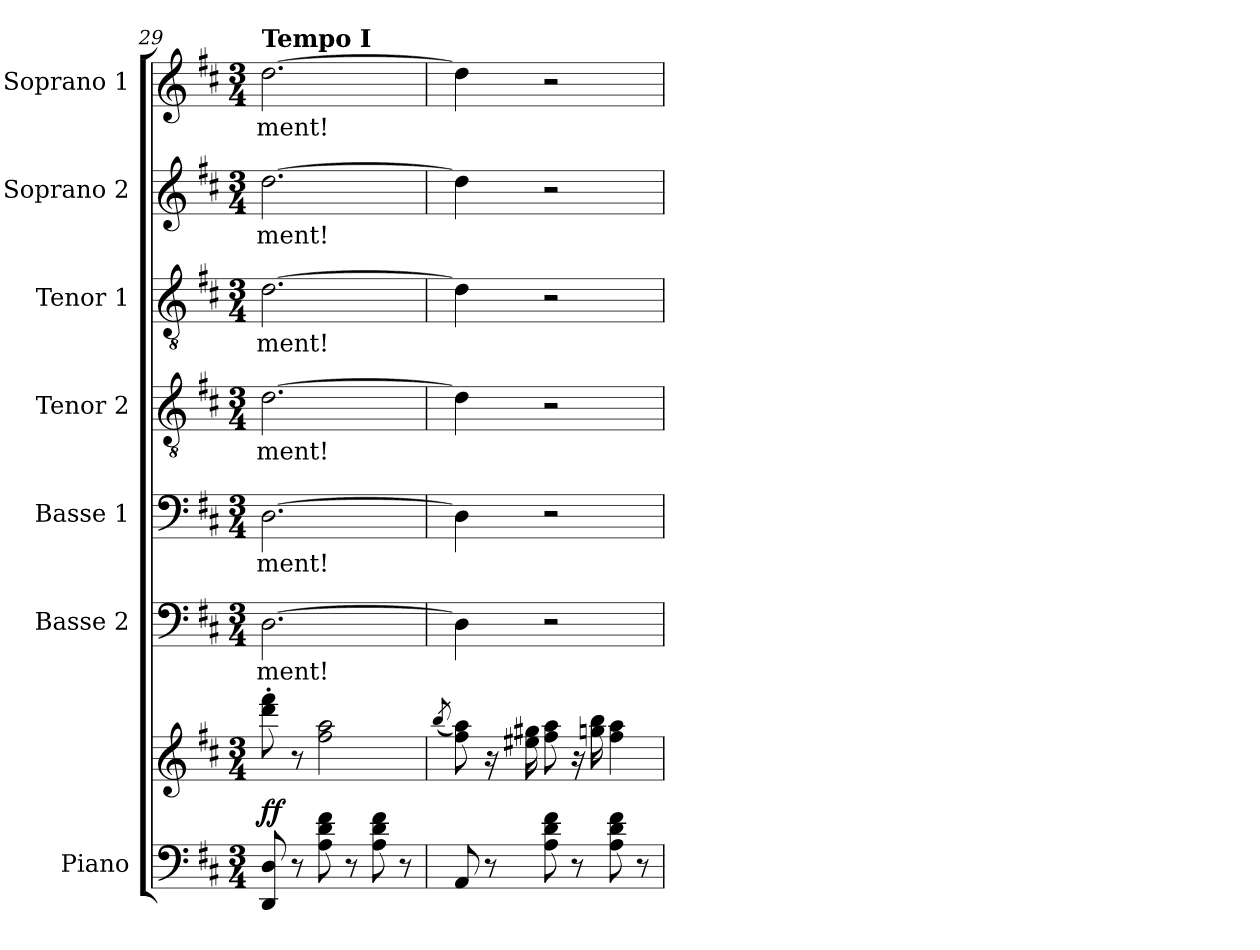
**kern	**kern	**dynam	**kern	**text	**kern	**text	**kern	**text	**kern	**text	**kern	**text	**kern	**text
*part7	*part7	*part7	*part6	*part6	*part5	*part5	*part4	*part4	*part3	*part3	*part2	*part2	*part1	*part1
*staff8	*staff7	*staff7/8	*staff6	*staff6	*staff5	*staff5	*staff4	*staff4	*staff3	*staff3	*staff2	*staff2	*staff1	*staff1
*I"Piano	*	*	*I"Basse 2	*	*I"Basse 1	*	*I"Tenor 2	*	*I"Tenor 1	*	*I"Soprano 2	*	*I"Soprano 1	*
*I'Pno.	*	*	*I'B2	*	*I'B1	*	*I'T2	*	*I'T1	*	*I'S2	*	*I'S1	*
*clefF4	*clefG2	*	*clefF4	*	*clefF4	*	*clefGv2	*	*clefGv2	*	*clefG2	*	*clefG2	*
*k[f#c#]	*k[f#c#]	*	*k[f#c#]	*	*k[f#c#]	*	*k[f#c#]	*	*k[f#c#]	*	*k[f#c#]	*	*k[f#c#]	*
*M3/4	*M3/4	*	*M3/4	*	*M3/4	*	*M3/4	*	*M3/4	*	*M3/4	*	*M3/4	*
=29	=29	=29	=29	=29	=29	=29	=29	=29	=29	=29	=29	=29	=29	=29
!	!	!	!	!	!	!	!	!	!	!	!	!	!LO:TX:a:B:t=Tempo I	!
!	!	!LO:DY:a=2	!	!LO:LY:b	!	!LO:LY:b	!	!LO:LY:b	!	!LO:LY:b	!	!LO:LY:b	!	!LO:LY:b
8DD/ 8D/	8ddd\' 8fff#\'	ff	[2.D\	-ment!	[2.D\	-ment!	[2.d\	-ment!	[2.d\	-ment!	[2.dd\	-ment!	[2.dd\	-ment!
8r	8r	.	.	.	.	.	.	.	.	.	.	.	.	.
8A\ 8d\ 8f#\	2ff#\ 2aa\	.	.	.	.	.	.	.	.	.	.	.	.	.
8r	.	.	.	.	.	.	.	.	.	.	.	.	.	.
8A\ 8d\ 8f#\	.	.	.	.	.	.	.	.	.	.	.	.	.	.
8r	.	.	.	.	.	.	.	.	.	.	.	.	.	.
!!LO:PB:g=z
=30	=30	=30	=30	=30	=30	=30	=30	=30	=30	=30	=30	=30	=30	=30
.	(8qbb/	.	.	.	.	.	.	.	.	.	.	.	.	.
8AA/	8ff#\ 8aa\)	.	4D\]	.	4D\]	.	4d\]	.	4d\]	.	4dd\]	.	4dd\]	.
8r	16r	.	.	.	.	.	.	.	.	.	.	.	.	.
.	16ee#X\ 16gg#X\	.	.	.	.	.	.	.	.	.	.	.	.	.
8A\ 8d\ 8f#\	8ff#\ 8aa\	.	2r	.	2r	.	2r	.	2r	.	2r	.	2r	.
8r	16r	.	.	.	.	.	.	.	.	.	.	.	.	.
.	16ggn\ 16bb\	.	.	.	.	.	.	.	.	.	.	.	.	.
8A\ 8d\ 8f#\	4ff#\ 4aa\	.	.	.	.	.	.	.	.	.	.	.	.	.
8r	.	.	.	.	.	.	.	.	.	.	.	.	.	.
=	=	=	=	=	=	=	=	=	=	=	=	=	=	=
*-	*-	*-	*-	*-	*-	*-	*-	*-	*-	*-	*-	*-	*-	*-
